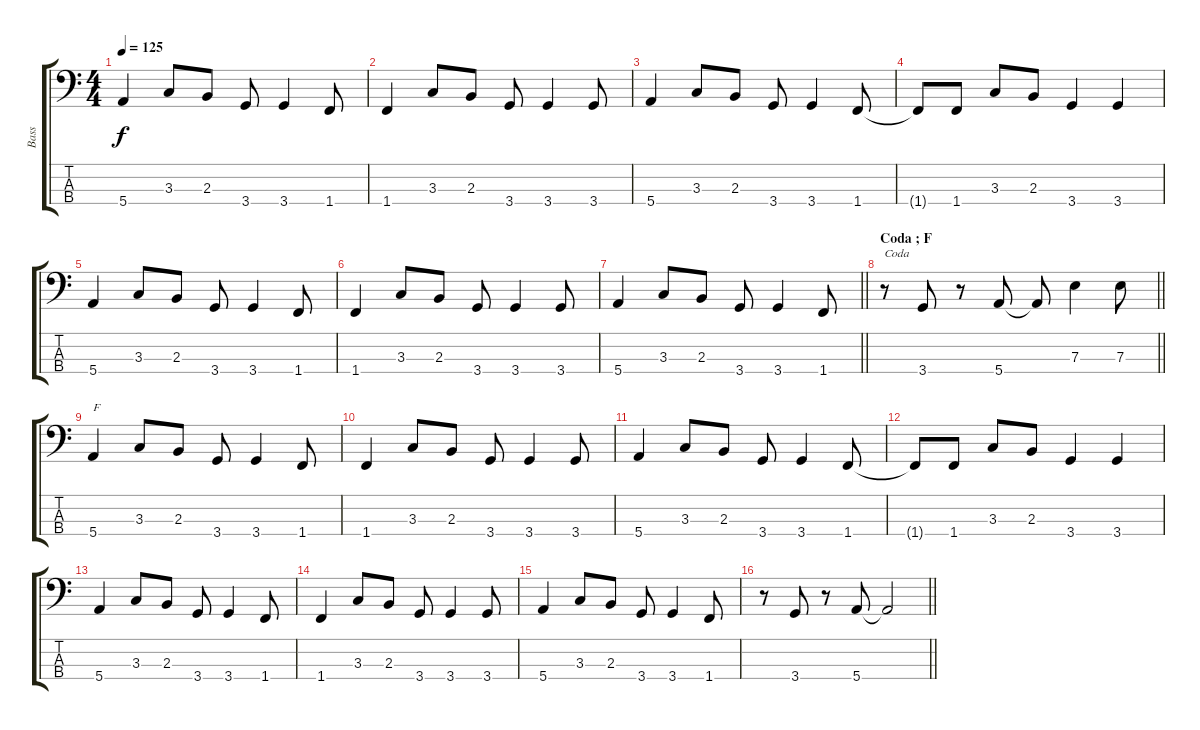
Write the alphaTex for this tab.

\track ("Bass" "Bass") {instrument electricbasspick}
\staff {score tabs}
\tuning (G2 D2 A1 E1) {hide}
\ts (4 4)
\tempo 125
\clef f4
\ks c
5.4.4{dy f} 3.3.8 2.3.8 3.4.8 3.4.4 1.4.8 |
1.4.4 3.3.8 2.3.8 3.4.8 3.4.4 3.4.8 |
5.4.4 3.3.8 2.3.8 3.4.8 3.4.4 1.4.8 |
1.4{t}.8 1.4.8 3.3.8 2.3.8 3.4.4 3.4.4 |
5.4.4 3.3.8 2.3.8 3.4.8 3.4.4 1.4.8 |
1.4.4 3.3.8 2.3.8 3.4.8 3.4.4 3.4.8 |
\barLineRight lightlight
5.4.4 3.3.8 2.3.8 3.4.8 3.4.4 1.4.8 |
\section ("" "Coda ; F")
\barLineRight lightlight
r.8{txt "Coda"} 3.4.8 r.8 5.4.8 5.4{t}.8 7.3.4 7.3.8 |
5.4.4{txt "F"} 3.3.8 2.3.8 3.4.8 3.4.4 1.4.8 |
1.4.4 3.3.8 2.3.8 3.4.8 3.4.4 3.4.8 |
5.4.4 3.3.8 2.3.8 3.4.8 3.4.4 1.4.8 |
1.4{t}.8 1.4.8 3.3.8 2.3.8 3.4.4 3.4.4 |
5.4.4 3.3.8 2.3.8 3.4.8 3.4.4 1.4.8 |
1.4.4 3.3.8 2.3.8 3.4.8 3.4.4 3.4.8 |
5.4.4 3.3.8 2.3.8 3.4.8 3.4.4 1.4.8 |
\barLineRight lightlight
r.8 3.4.8 r.8 5.4.8 5.4{t}.2
